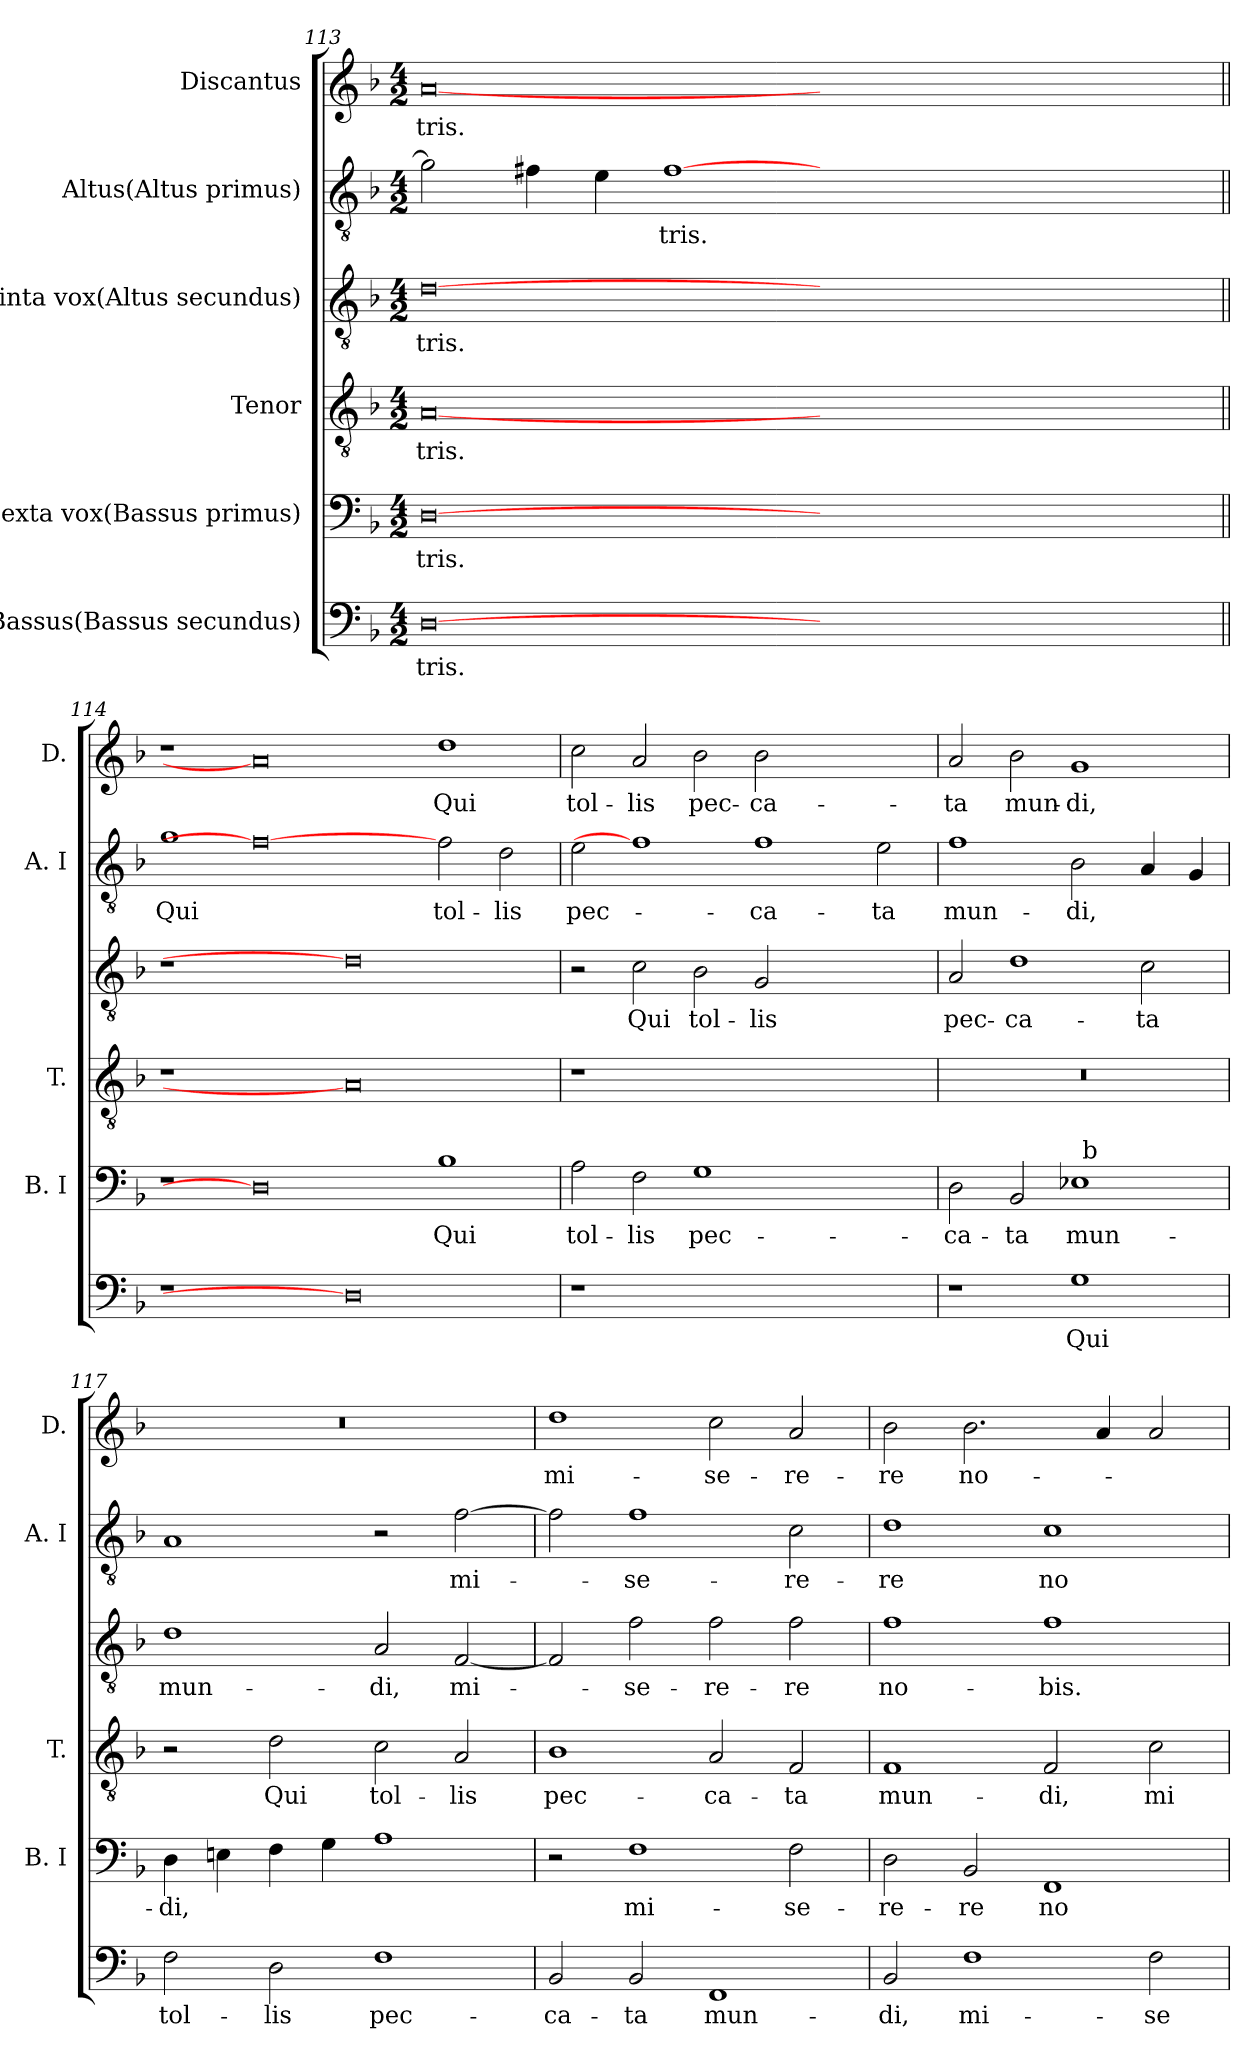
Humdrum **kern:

**kern	**text	**kern	**text	**kern	**text	**kern	**text	**kern	**text	**kern	**text
*part6	*part6	*part5	*part5	*part4	*part4	*part3	*part3	*part2	*part2	*part1	*part1
*staff6	*staff6	*staff5	*staff5	*staff4	*staff4	*staff3	*staff3	*staff2	*staff2	*staff1	*staff1
*I"Bassus(Bassus secundus)	*	*I"Sexta vox(Bassus primus)	*	*I"Tenor	*	*I"Quinta vox(Altus secundus)	*	*I"Altus(Altus primus)	*	*I"Discantus	*
*	*	*I'B. I	*	*I'T.	*	*	*	*I'A. I	*	*I'D.	*
*clefF4	*	*clefF4	*	*clefGv2	*	*clefGv2	*	*clefGv2	*	*clefG2	*
*	*	*	*	*ITrd7c12	*	*ITrd7c12	*	*ITrd7c12	*	*	*
*k[b-]	*	*k[b-]	*	*k[b-]	*	*k[b-]	*	*k[b-]	*	*k[b-]	*
*d:	*	*d:	*	*d:	*	*d:	*	*d:	*	*d:	*
*M4/2	*	*M4/2	*	*M4/2	*	*M4/2	*	*M4/2	*	*M4/2	*
=113	=113	=113	=113	=113	=113	=113	=113	=113	=113	=113	=113
!	!LO:LY:b	!	!LO:LY:b	!	!LO:LY:b	!	!LO:LY:b	!	!	!	!LO:LY:b
[0D	-tris.	[0D	-tris.	[0AA	-tris.	[0D	-tris.	2G\]	.	[0a	-tris.
.	.	.	.	.	.	.	.	4F#X\	.	.	.
.	.	.	.	.	.	.	.	4E\	.	.	.
!	!	!	!	!	!	!	!	!	!LO:LY:b	!	!
.	.	.	.	.	.	.	.	[1F#	-tris.	.	.
0ryy	.	0ryy	.	0ryy	.	0ryy	.	0.ryy	.	0ryy	.
1ryy	.	1ryy	.	1ryy	.	1ryy	.	.	.	1ryy	.
!!LO:LB:g=z
=114||	=114||	=114||	=114||	=114||	=114||	=114||	=114||	=114||	=114||	=114||	=114||
!LO:N:vis=1	!	!	!	!LO:N:vis=1	!	!LO:N:vis=1	!	!	!LO:LY:b	!	!
0r	.	1r	.	0r	.	0r	.	1G	Qui	1r	.
.	.	0D]	.	.	.	.	.	0F#_	.	0a]	.
0D]	.	.	.	0AA]	.	0D]	.	.	.	.	.
!	!	!	!LO:LY:b	!	!	!	!	!	!LO:LY:b	!	!LO:LY:b
.	.	1B-	Qui	.	.	.	.	2F\	tol-	1dd	Qui
!	!	!	!	!	!	!	!	!	!LO:LY:b	!	!
.	.	.	.	.	.	.	.	2D\	-lis	.	.
=115	=115	=115	=115	=115	=115	=115	=115	=115	=115	=115	=115
!LO:N:vis=1	!	!	!LO:LY:b	!LO:N:vis=1	!	!	!	!	!LO:LY:b	!	!LO:LY:b
0r	.	2A\	tol-	0r	.	2r	.	2E\	pec-	2cc\	tol-
!	!	!	!LO:LY:b	!	!	!	!LO:LY:b	!	!	!	!LO:LY:b
.	.	2F\	-lis	.	.	2C\	Qui	1F#]	.	2a/	-lis
!	!	!	!LO:LY:b	!	!	!	!LO:LY:b	!	!	!	!LO:LY:b
.	.	1G	pec-	.	.	2BB-\	tol-	.	.	2b-\	pec-
!	!	!	!	!	!	!	!LO:LY:b	!	!LO:LY:b	!	!LO:LY:b
.	.	.	.	.	.	2GG/	-lis	1F	-ca-	2b-\	-ca-
1ryy	.	1ryy	.	1ryy	.	1ryy	.	.	.	1ryy	.
!	!	!	!	!	!	!	!	!	!LO:LY:b	!	!
.	.	.	.	.	.	.	.	2E\	-ta	.	.
=116	=116	=116	=116	=116	=116	=116	=116	=116	=116	=116	=116
!	!	!	!LO:LY:b	!LO:N:vis=1	!	!	!LO:LY:b	!	!LO:LY:b	!	!LO:LY:b
*	*	*^	*	*	*	*	*	*	*	*	*
1r	.	2D\	1ryy	-ca-	0r	.	2AA/	pec-	1F	mun-	2a/	-ta
!	!	!	!	!LO:LY:b	!	!	!	!LO:LY:b	!	!	!	!LO:LY:b
.	.	2BB-/	.	-ta	.	.	1D	-ca-	.	.	2b-\	mun-
!	!LO:LY:b	!	!	!LO:LY:b	!	!	!	!	!	!LO:LY:b	!	!LO:LY:b
1G	Qui	1E-	32ryy	mun-	.	.	.	.	2BB-\	-di,	1g	-di,
!	!	!	!LO:TX:a:t=b	!	!	!	!	!	!	!	!	!
.	.	.	2ryy	.	.	.	.	.	.	.	.	.
!	!	!	!	!	!	!	!	!LO:LY:b	!	!	!	!
.	.	.	.	.	.	.	2C\	-ta	4AA/	.	.	.
.	.	.	4...ryy	.	.	.	.	.	.	.	.	.
.	.	.	.	.	.	.	.	.	4GG/	.	.	.
=117	=117	=117	=117	=117	=117	=117	=117	=117	=117	=117	=117	=117
!	!LO:LY:b	!	!	!LO:LY:b	!	!	!	!LO:LY:b	!	!	!LO:N:vis=1	!
*	*	*v	*v	*	*	*	*	*	*	*	*	*
2F\	tol-	4D\	-di,	2r	.	1D	mun-	1AA	.	0r	.
.	.	4En\	.	.	.	.	.	.	.	.	.
!	!LO:LY:b	!	!	!	!LO:LY:b	!	!	!	!	!	!
2D\	-lis	4F\	.	2D\	Qui	.	.	.	.	.	.
.	.	4G\	.	.	.	.	.	.	.	.	.
!	!LO:LY:b	!	!	!	!LO:LY:b	!	!LO:LY:b	!	!	!	!
1F	pec-	1A	.	2C\	tol-	2AA/	-di,	2r	.	.	.
!	!	!	!	!	!LO:LY:b	!	!LO:LY:b	!	!LO:LY:b	!	!
.	.	.	.	2AA/	-lis	[<2FF/	mi-	[>2F\	mi-	.	.
=118	=118	=118	=118	=118	=118	=118	=118	=118	=118	=118	=118
!	!LO:LY:b	!	!	!	!LO:LY:b	!	!	!	!	!	!LO:LY:b
2BB-/	-ca-	2r	.	1BB-	pec-	2FF/]	.	2F\]	.	1dd	mi-
!	!LO:LY:b	!	!LO:LY:b	!	!	!	!LO:LY:b	!	!LO:LY:b	!	!
2BB-/	-ta	1F	mi-	.	.	2F\	-se-	1F	-se-	.	.
!	!LO:LY:b	!	!	!	!LO:LY:b	!	!LO:LY:b	!	!	!	!LO:LY:b
1FF	mun-	.	.	2AA/	-ca-	2F\	-re-	.	.	2cc\	-se-
!	!	!	!LO:LY:b	!	!LO:LY:b	!	!LO:LY:b	!	!LO:LY:b	!	!LO:LY:b
.	.	2F\	-se-	2FF/	-ta	2F\	-re	2C\	-re-	2a/	-re-
!!LO:PB:g=z
=119	=119	=119	=119	=119	=119	=119	=119	=119	=119	=119	=119
!	!LO:LY:b	!	!LO:LY:b	!	!LO:LY:b	!	!LO:LY:b	!	!LO:LY:b	!	!LO:LY:b
2BB-/	-di,	2D\	-re-	1FF	mun-	1F	no-	1D	-re	2b-\	-re
!	!LO:LY:b	!	!LO:LY:b	!	!	!	!	!	!	!	!LO:LY:b
1F	mi-	2BB-/	-re	.	.	.	.	.	.	2.b-\	no-
!	!	!	!LO:LY:b	!	!LO:LY:b	!	!LO:LY:b	!	!LO:LY:b	!	!
.	.	1FF	no-	2FF/	-di,	1F	-bis.	1C	no-	.	.
.	.	.	.	.	.	.	.	.	.	4a/	.
!	!LO:LY:b	!	!	!	!LO:LY:b	!	!	!	!	!	!
2F\	-se-	.	.	2C\	mi-	.	.	.	.	2a/	.
=	=	=	=	=	=	=	=	=	=	=	=
*-	*-	*-	*-	*-	*-	*-	*-	*-	*-	*-	*-
